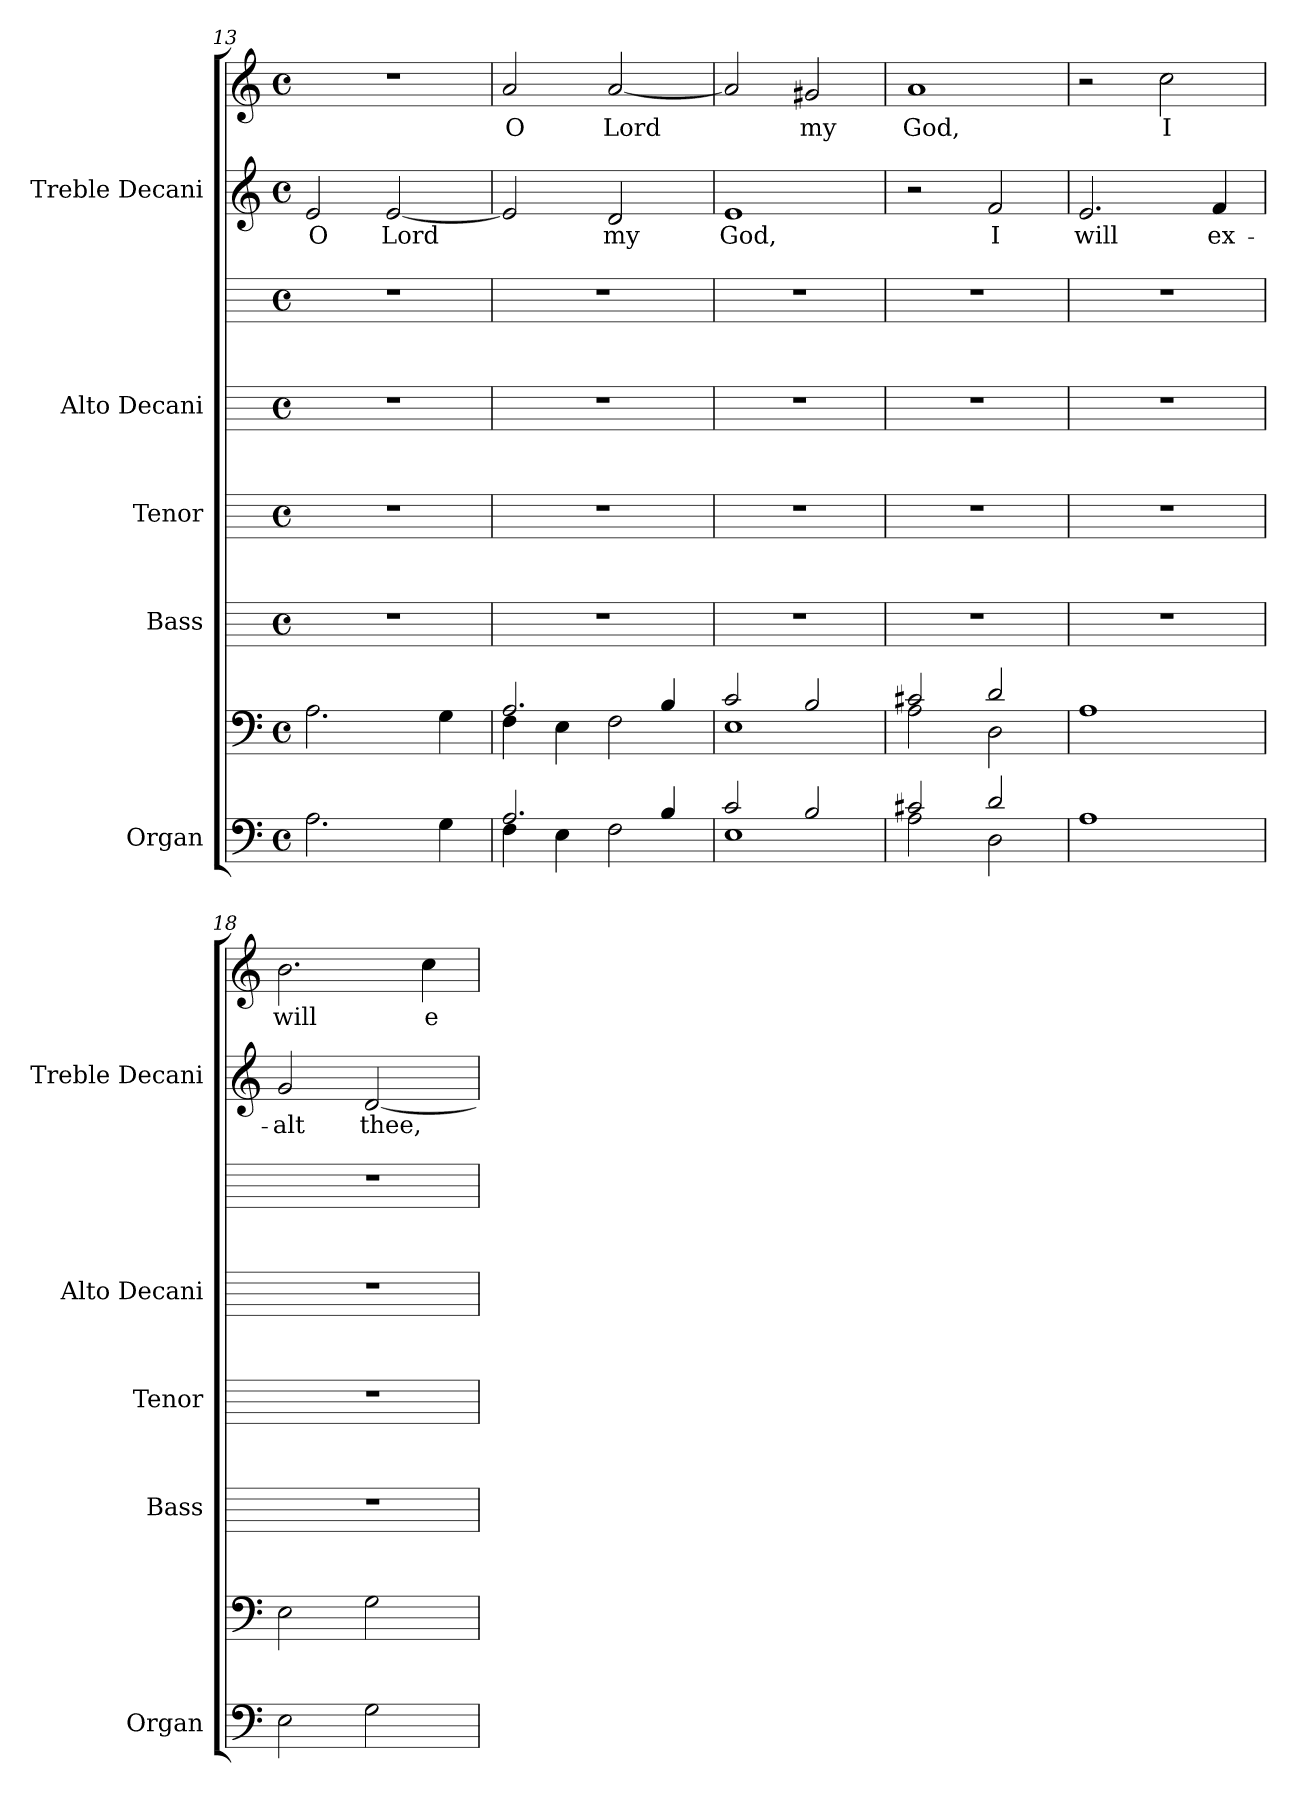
**kern	**kern	**kern	**kern	**kern	**kern	**kern	**text	**kern	**text
*part5	*part5	*part4	*part3	*part2	*part2	*part1	*part1	*part1	*part1
*staff8	*staff7	*staff6	*staff5	*staff4	*staff3	*staff2	*staff2	*staff1	*staff1
*I"Organ	*	*I"Bass	*I"Tenor	*I"Alto Decani	*	*I"Treble Decani	*	*	*
*I'Organ	*	*I'Bass	*I'Tenor	*I'Alto Decani	*	*I'Treble Decani	*	*	*
!!LO:LB:g=z
*clefF4	*clefF4	*	*	*	*	*clefG2	*	*clefG2	*
*k[]	*k[]	*	*	*	*	*k[]	*	*k[]	*
*C:	*C:	*	*	*	*	*C:	*	*C:	*
*M4/4	*M4/4	*M4/4	*M4/4	*M4/4	*M4/4	*M4/4	*	*M4/4	*
*met(c)	*met(c)	*met(c)	*met(c)	*met(c)	*met(c)	*met(c)	*	*met(c)	*
=13	=13	=13	=13	=13	=13	=13	=13	=13	=13
*^	*^	*	*	*	*	*	*	*	*
!	!	!	!	!	!	!	!	!	!LO:LY:b	!	!
1ryy	2.A\	1ryy	2.A\	1r	1r	1r	1r	2e	O	1r	.
!	!	!	!	!	!	!	!	!	!LO:LY:b	!	!
.	.	.	.	.	.	.	.	[2e	Lord	.	.
.	4G\	.	4G\	.	.	.	.	.	.	.	.
=14	=14	=14	=14	=14	=14	=14	=14	=14	=14	=14	=14
!	!	!	!	!	!	!	!	!	!	!	!LO:LY:b
2.A/	4F\	2.A/	4F\	1r	1r	1r	1r	2e]	.	2a	O
.	4E\	.	4E\	.	.	.	.	.	.	.	.
!	!	!	!	!	!	!	!	!	!LO:LY:b	!	!LO:LY:b
.	2F\	.	2F\	.	.	.	.	2d	my	[2a	Lord
4B/	.	4B/	.	.	.	.	.	.	.	.	.
=15	=15	=15	=15	=15	=15	=15	=15	=15	=15	=15	=15
!	!	!	!	!	!	!	!	!	!LO:LY:b	!	!
2c/	1E\	2c/	1E\	1r	1r	1r	1r	1e	God,	2a]	.
!	!	!	!	!	!	!	!	!	!	!	!LO:LY:b
2B/	.	2B/	.	.	.	.	.	.	.	2g#X	my
=16	=16	=16	=16	=16	=16	=16	=16	=16	=16	=16	=16
!	!	!	!	!	!	!	!	!	!	!	!LO:LY:b
2c#X/	2A\	2c#X/	2A\	1r	1r	1r	1r	2r	.	1a	God,
!	!	!	!	!	!	!	!	!	!LO:LY:b	!	!
2d/	2D\	2d/	2D\	.	.	.	.	2f	I	.	.
=17	=17	=17	=17	=17	=17	=17	=17	=17	=17	=17	=17
!	!	!	!	!	!	!	!	!	!LO:LY:b	!	!
1ryy	1A\	1ryy	1A\	1r	1r	1r	1r	2.e	will	2r	.
!	!	!	!	!	!	!	!	!	!	!	!LO:LY:b
.	.	.	.	.	.	.	.	.	.	2cc	I
!	!	!	!	!	!	!	!	!	!LO:LY:b	!	!
.	.	.	.	.	.	.	.	4f	ex-	.	.
=18	=18	=18	=18	=18	=18	=18	=18	=18	=18	=18	=18
!	!	!	!	!	!	!	!	!	!LO:LY:b	!	!LO:LY:b
1ryy	2E\	1ryy	2E\	1r	1r	1r	1r	2g	-alt	2.b	-will
!	!	!	!	!	!	!	!	!	!LO:LY:b	!	!
.	2G\	.	2G\	.	.	.	.	[2d	thee,	.	.
!	!	!	!	!	!	!	!	!	!	!	!LO:LY:b
.	.	.	.	.	.	.	.	.	.	4cc	e-
*v	*v	*	*	*	*	*	*	*	*	*	*
*	*v	*v	*	*	*	*	*	*	*	*
=	=	=	=	=	=	=	=	=	=
*-	*-	*-	*-	*-	*-	*-	*-	*-	*-
